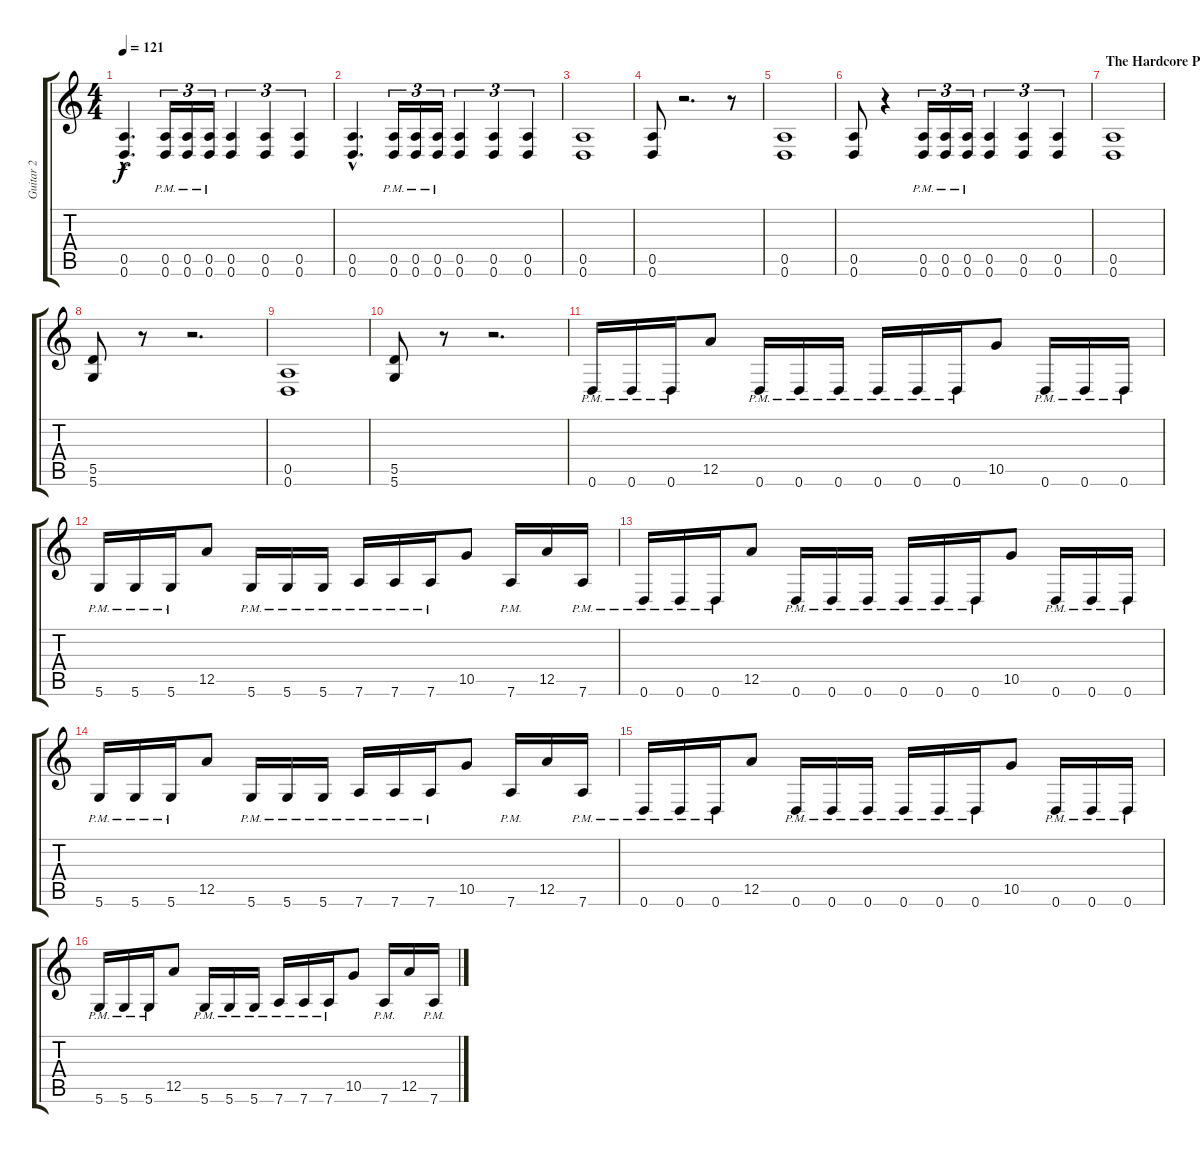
\track ("Guitar 2" "Guitar 2") {instrument distortionguitar}
\staff {score tabs}
\tuning (E4 B3 G3 D3 A2 D2) {hide}
\ts (4 4)
\tempo 121
\clef g2
\ks c
(0.5{hac} 0.6{hac}).4{d dy f} (0.5{pm} 0.6{pm}).16{tu (3 2)} (0.5{pm} 0.6{pm}).16{tu (3 2)} (0.5{pm} 0.6{pm}).16{tu (3 2)} (0.5 0.6).4{tu (3 2)} (0.5 0.6).4{tu (3 2)} (0.5 0.6).4{tu (3 2)} |
(0.5{hac} 0.6{hac}).4{d} (0.5{pm} 0.6{pm}).16{tu (3 2)} (0.5{pm} 0.6{pm}).16{tu (3 2)} (0.5{pm} 0.6{pm}).16{tu (3 2)} (0.5 0.6).4{tu (3 2)} (0.5 0.6).4{tu (3 2)} (0.5 0.6).4{tu (3 2)} |
(0.5 0.6).1 |
(0.5 0.6).8 r.2{d} r.8 |
(0.5 0.6).1 |
(0.5 0.6).8 r.4 (0.5{pm} 0.6{pm}).16{tu (3 2)} (0.5{pm} 0.6{pm}).16{tu (3 2)} (0.5{pm} 0.6{pm}).16{tu (3 2)} (0.5 0.6).4{tu (3 2)} (0.5 0.6).4{tu (3 2)} (0.5 0.6).4{tu (3 2)} |
\section ("" "The Hardcore Part")
(0.5 0.6).1 |
(5.5 5.6).8 r.8 r.2{d} |
(0.5 0.6).1 |
(5.5 5.6).8 r.8 r.2{d} |
0.6{pm}.16 0.6{pm}.16 0.6{pm}.16 12.5.8 0.6{pm}.16 0.6{pm}.16 0.6{pm}.16 0.6{pm}.16 0.6{pm}.16 0.6{pm}.16 10.5.8 0.6{pm}.16 0.6{pm}.16 0.6{pm}.16 |
5.6{pm}.16 5.6{pm}.16 5.6{pm}.16 12.5.8 5.6{pm}.16 5.6{pm}.16 5.6{pm}.16 7.6{pm}.16 7.6{pm}.16 7.6{pm}.16 10.5.8 7.6{pm}.16 12.5.16 7.6{pm}.16 |
0.6{pm}.16 0.6{pm}.16 0.6{pm}.16 12.5.8 0.6{pm}.16 0.6{pm}.16 0.6{pm}.16 0.6{pm}.16 0.6{pm}.16 0.6{pm}.16 10.5.8 0.6{pm}.16 0.6{pm}.16 0.6{pm}.16 |
5.6{pm}.16 5.6{pm}.16 5.6{pm}.16 12.5.8 5.6{pm}.16 5.6{pm}.16 5.6{pm}.16 7.6{pm}.16 7.6{pm}.16 7.6{pm}.16 10.5.8 7.6{pm}.16 12.5.16 7.6{pm}.16 |
0.6{pm}.16 0.6{pm}.16 0.6{pm}.16 12.5.8 0.6{pm}.16 0.6{pm}.16 0.6{pm}.16 0.6{pm}.16 0.6{pm}.16 0.6{pm}.16 10.5.8 0.6{pm}.16 0.6{pm}.16 0.6{pm}.16 |
5.6{pm}.16 5.6{pm}.16 5.6{pm}.16 12.5.8 5.6{pm}.16 5.6{pm}.16 5.6{pm}.16 7.6{pm}.16 7.6{pm}.16 7.6{pm}.16 10.5.8 7.6{pm}.16 12.5.16 7.6{pm}.16
